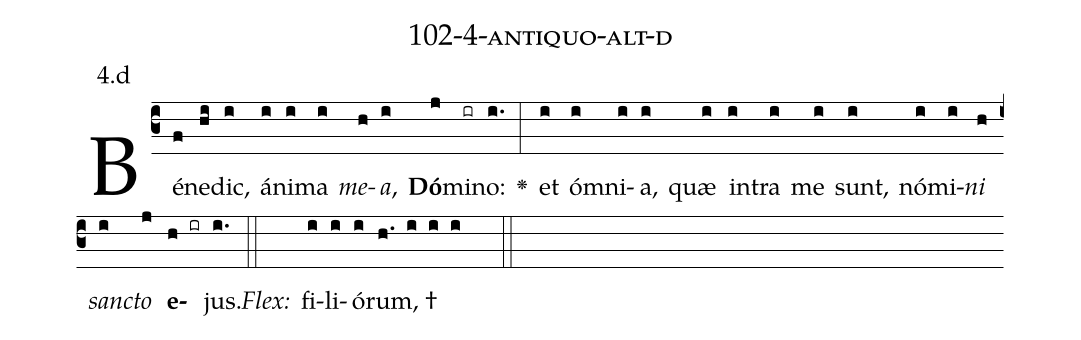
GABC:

name: 102-4-antiquo-alt-d;
annotation: 4.d;
%%
(c3)Bé(f)ne(hi)dic,(i) á(i)ni(i)ma(i) <i>me</i>(h)<i>a</i>,(i) <b>Dó</b>(j)mi(ir)no:(i.) <v>\greheightstar</v>(:) et(i) óm(i)ni(i)a,(i) quæ(i) in(i)tra(i) me(i) sunt,(i) nó(i)mi(i)<i>ni</i>(h) <i>sanc</i>(i)<i>to</i>(j) <b>e</b>(h ir)jus.(i.) (::)
<i>Flex:</i>()  fi(i)li(i)ó(i)rum, †(h. i i i  ::)

%E(i) u(h) o(i) u(j) a(h) e.(i.) (::)
